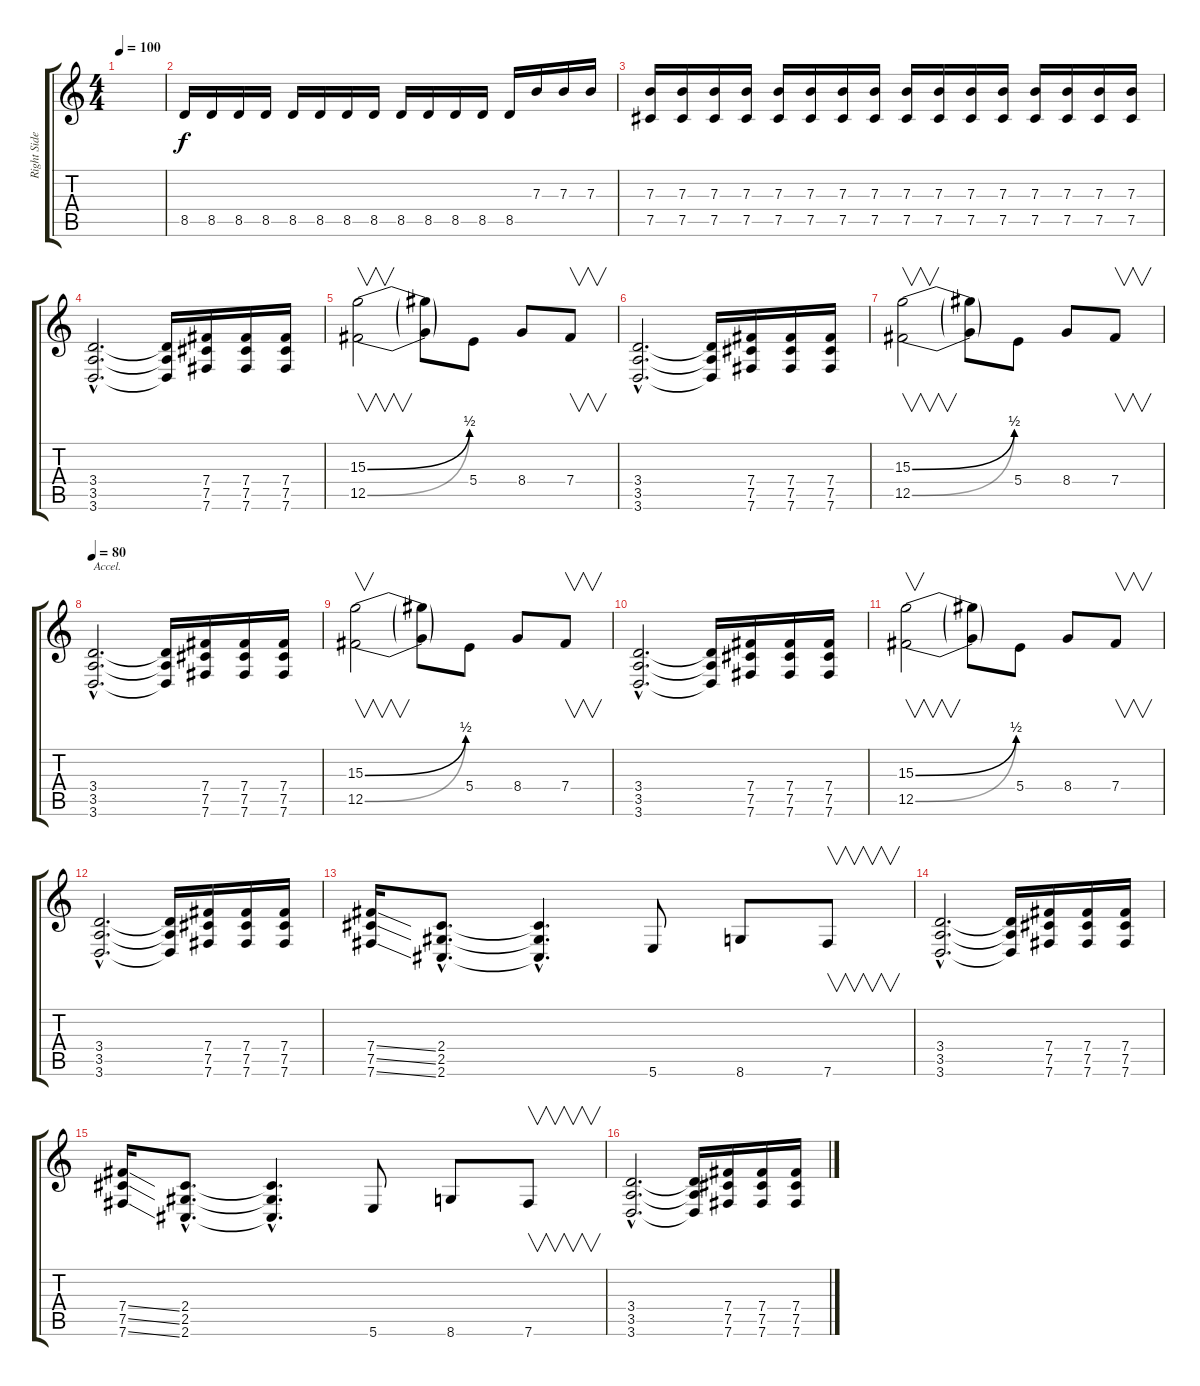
\track ("Right Side" "Right Side") {instrument distortionguitar}
\staff {score tabs}
\tuning (Db4 Ab3 E3 B2 Gb2 B1) {hide}
\ts (4 4)
\tempo 100
\clef g2
\ks c
|
8.5.16{volume 13} 8.5.16 8.5.16 8.5.16 8.5.16 8.5.16 8.5.16 8.5.16 8.5.16 8.5.16 8.5.16 8.5.16 8.5.16 7.3.16 7.3.16 7.3.16 |
(7.3 7.5).16 (7.3 7.5).16 (7.3 7.5).16 (7.3 7.5).16 (7.3 7.5).16 (7.3 7.5).16 (7.3 7.5).16 (7.3 7.5).16 (7.3 7.5).16 (7.3 7.5).16 (7.3 7.5).16 (7.3 7.5).16 (7.3 7.5).16 (7.3 7.5).16 (7.3 7.5).16 (7.3 7.5).16 |
(3.4{hac} 3.5{hac} 3.6{hac}).2{d} (3.4{t} 3.5{t} 3.6{t}).16 (7.4 7.5 7.6).16 (7.4 7.5 7.6).16 (7.4 7.5 7.6).16 |
(15.3{be (bend 0 0 60 2)} 12.5{be (bend 0 0 60 2)}).2{v} (15.3{t} 12.5{t}).8 5.4.8 8.4.8 7.4.8{v} |
(3.4{hac} 3.5{hac} 3.6{hac}).2{d} (3.4{t} 3.5{t} 3.6{t}).16 (7.4 7.5 7.6).16 (7.4 7.5 7.6).16 (7.4 7.5 7.6).16 |
(15.3{be (bend 0 0 60 2)} 12.5{be (bend 0 0 60 2)}).2{v} (15.3{t} 12.5{t}).8 5.4.8 8.4.8 7.4.8{v} |
\tempo 80
(3.4{hac} 3.5{hac} 3.6{hac}).2{d txt "Accel."} (3.4{t} 3.5{t} 3.6{t}).16 (7.4 7.5 7.6).16 (7.4 7.5 7.6).16 (7.4 7.5 7.6).16 |
(15.3{be (bend 0 0 60 2)} 12.5{be (bend 0 0 60 2)}).2{v} (15.3{t} 12.5{t}).8 5.4.8 8.4.8 7.4.8{v} |
(3.4{hac} 3.5{hac} 3.6{hac}).2{d} (3.4{t} 3.5{t} 3.6{t}).16 (7.4 7.5 7.6).16 (7.4 7.5 7.6).16 (7.4 7.5 7.6).16 |
(15.3{be (bend 0 0 60 2)} 12.5{be (bend 0 0 60 2)}).2{v} (15.3{t} 12.5{t}).8 5.4.8 8.4.8 7.4.8{v} |
(3.4{hac} 3.5{hac} 3.6{hac}).2{d} (3.4{t} 3.5{t} 3.6{t}).16 (7.4 7.5 7.6).16 (7.4 7.5 7.6).16 (7.4 7.5 7.6).16 |
(7.4{ss} 7.5{ss} 7.6{ss}).16 (2.4{hac} 2.5{hac} 2.6{hac}).8{d} (2.4{hac t} 2.5{hac t} 2.6{hac t}).4{d} 5.6.8 8.6.8 7.6.8{v} |
(3.4{hac} 3.5{hac} 3.6{hac}).2{d} (3.4{t} 3.5{t} 3.6{t}).16 (7.4 7.5 7.6).16 (7.4 7.5 7.6).16 (7.4 7.5 7.6).16 |
(7.4{ss} 7.5{ss} 7.6{ss}).16 (2.4{hac} 2.5{hac} 2.6{hac}).8{d} (2.4{hac t} 2.5{hac t} 2.6{hac t}).4{d} 5.6.8 8.6.8 7.6.8{v} |
(3.4{hac} 3.5{hac} 3.6{hac}).2{d} (3.4{t} 3.5{t} 3.6{t}).16 (7.4 7.5 7.6).16 (7.4 7.5 7.6).16 (7.4 7.5 7.6).16
